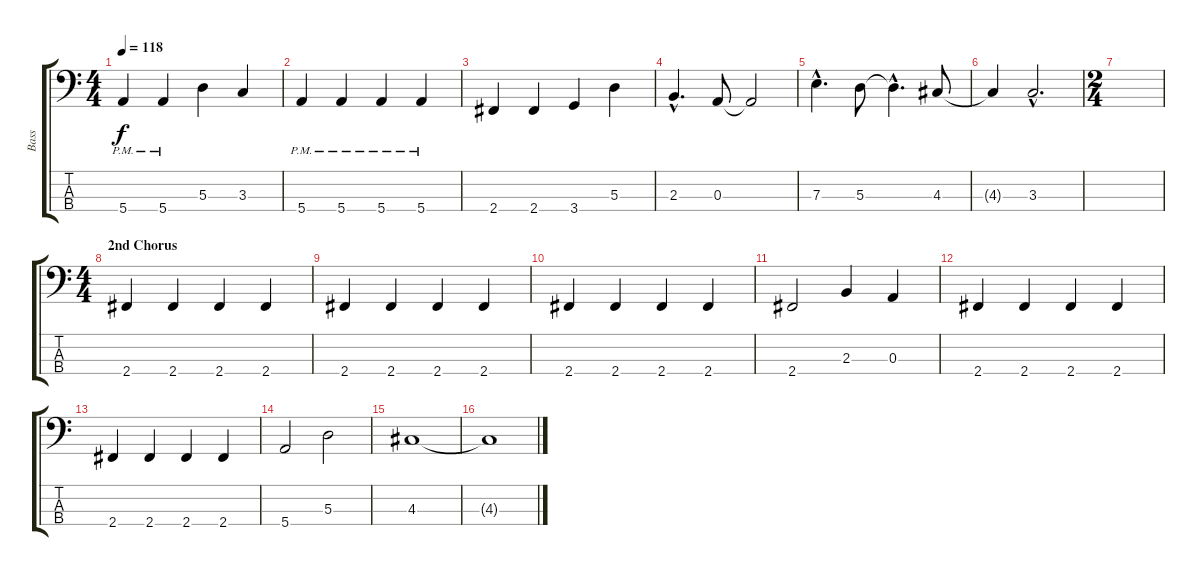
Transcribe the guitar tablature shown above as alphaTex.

\track ("Bass" "Bass") {instrument electricbassfinger}
\staff {score tabs}
\tuning (G2 D2 A1 E1) {hide}
\ts (4 4)
\tempo 118
\clef f4
\ks c
5.4{pm}.4{dy f} 5.4{pm}.4 5.3.4 3.3.4 |
5.4{pm}.4 5.4{pm}.4 5.4{pm}.4 5.4{pm}.4 |
2.4.4 2.4.4 3.4.4 5.3.4 |
2.3{hac}.4{d} 0.3.8 0.3{t}.2 |
7.3{hac}.4{d} 5.3.8 5.3{hac t}.4{d} 4.3.8 |
4.3{t}.4 3.3{hac}.2{d} |
\ts (2 4)
|
\ts (4 4)
\section ("" "2nd Chorus")
2.4.4 2.4.4 2.4.4 2.4.4 |
2.4.4 2.4.4 2.4.4 2.4.4 |
2.4.4 2.4.4 2.4.4 2.4.4 |
2.4.2 2.3.4 0.3.4 |
2.4.4 2.4.4 2.4.4 2.4.4 |
2.4.4 2.4.4 2.4.4 2.4.4 |
5.4.2 5.3.2 |
4.3.1 |
4.3{t}.1
